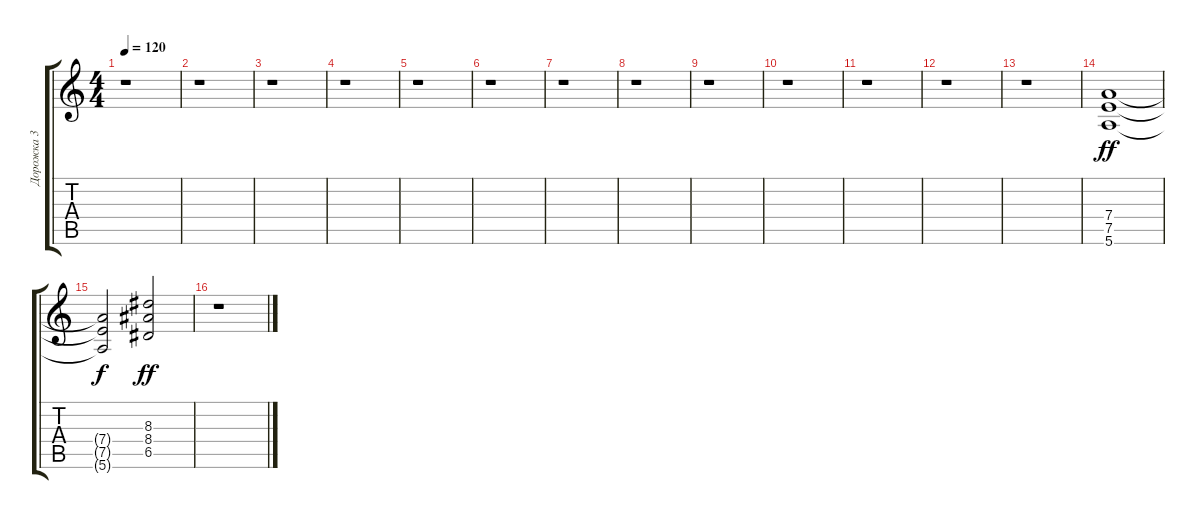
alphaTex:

\track ("Дорожка 3" "Дорожка 3") {instrument distortionguitar}
\staff {score tabs}
\tuning (E4 B3 G3 D3 A2 E2) {hide}
\ts (4 4)
\tempo 120
\tempo 210
\tempo 120
\clef g2
\ks c
r.1{dy ff instrument distortionguitar} |
r.1 |
r.1 |
r.1 |
r.1 |
r.1 |
r.1 |
r.1 |
r.1 |
r.1 |
r.1 |
r.1 |
r.1 |
(7.4 7.5 5.6).1 |
(7.4{t} 7.5{t} 5.6{t}).2{dy f} (8.3 8.4 6.5).2{dy ff} |
r.1
